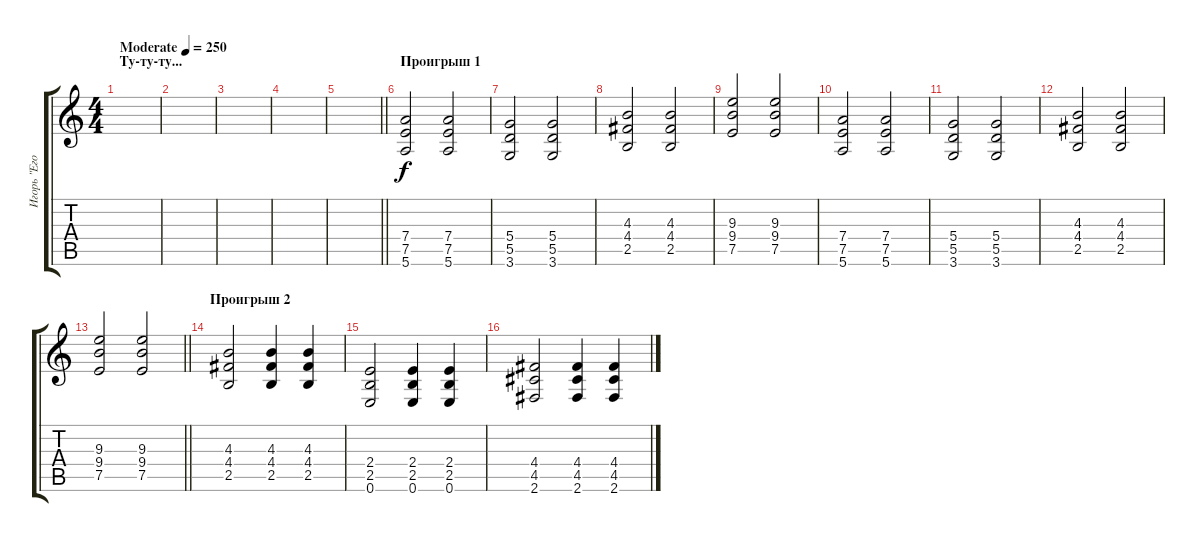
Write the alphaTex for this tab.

\track ("Игорь \"Егор\" Летов" "Игорь \"Его") {instrument distortionguitar}
\staff {score tabs}
\tuning (E4 B3 G3 D3 A2 E2) {hide}
\ts (4 4)
\section ("" "Ту-ту-ту...")
\tempo (250 "Moderate")
\clef g2
\ks c
|
|
|
|
\barLineRight lightlight
|
\section ("" "Проигрыш 1")
(7.4 7.5 5.6).2 (7.4 7.5 5.6).2 |
(5.4 5.5 3.6).2 (5.4 5.5 3.6).2 |
(4.3 4.4 2.5).2 (4.3 4.4 2.5).2 |
(9.3 9.4 7.5).2 (9.3 9.4 7.5).2 |
(7.4 7.5 5.6).2 (7.4 7.5 5.6).2 |
(5.4 5.5 3.6).2 (5.4 5.5 3.6).2 |
(4.3 4.4 2.5).2 (4.3 4.4 2.5).2 |
\barLineRight lightlight
(9.3 9.4 7.5).2 (9.3 9.4 7.5).2 |
\section ("" "Проигрыш 2")
(4.3 4.4 2.5).2 (4.3 4.4 2.5).4 (4.3 4.4 2.5).4 |
(2.4 2.5 0.6).2 (2.4 2.5 0.6).4 (2.4 2.5 0.6).4 |
(4.4 4.5 2.6).2 (4.4 4.5 2.6).4 (4.4 4.5 2.6).4
